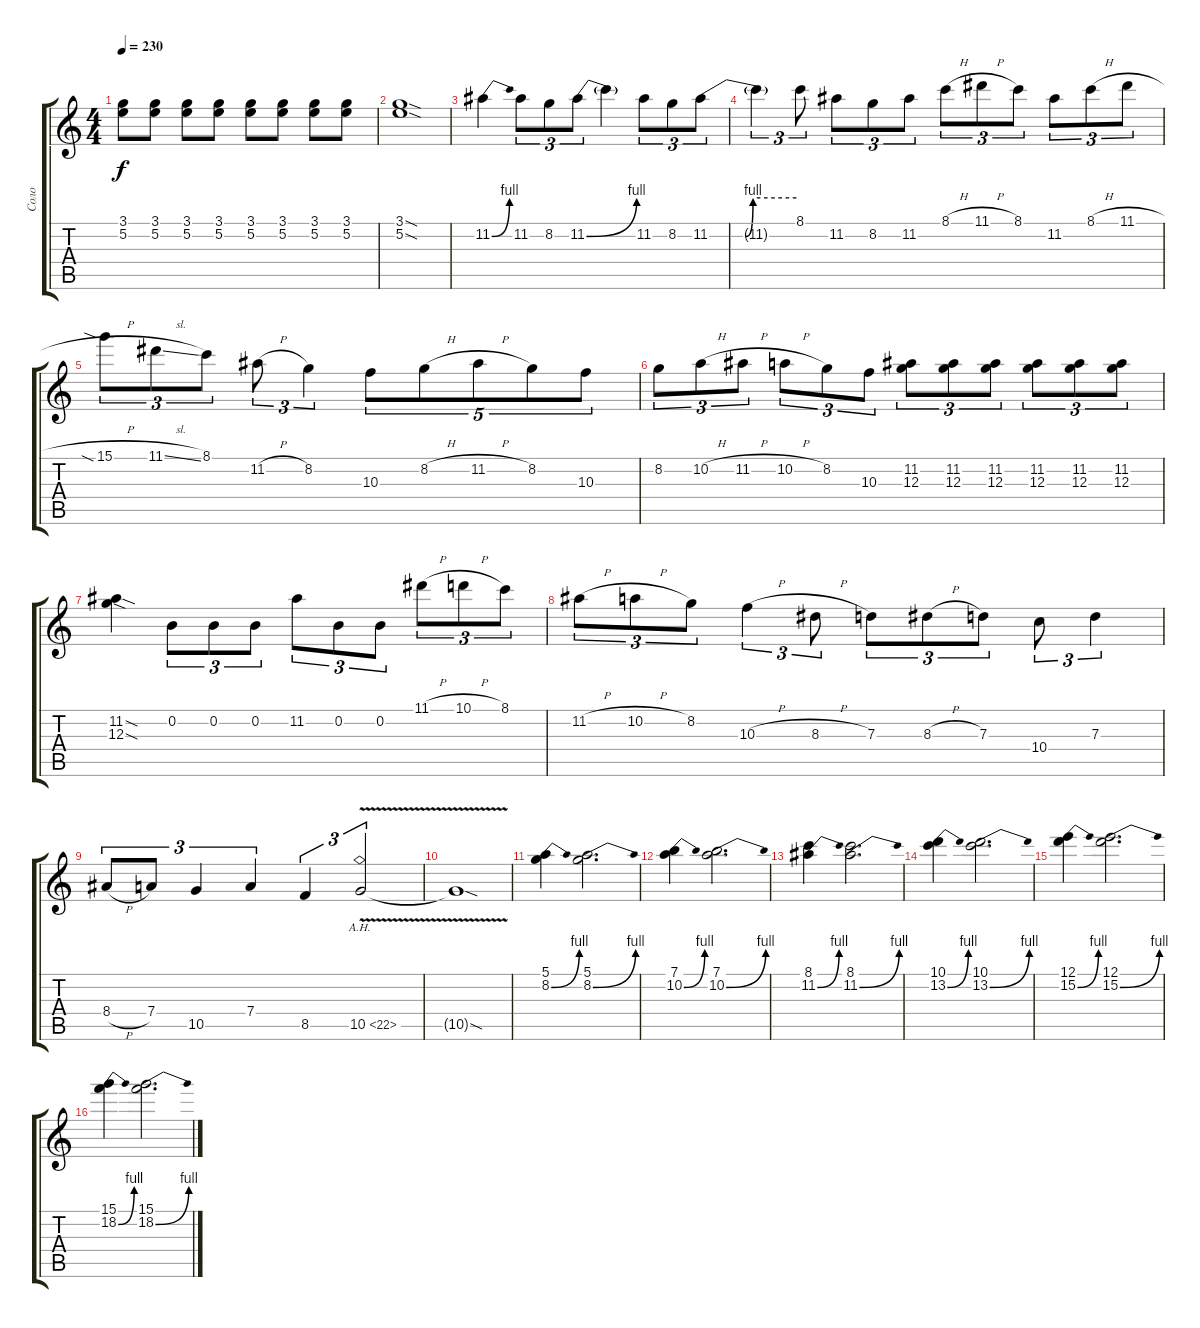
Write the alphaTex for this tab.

\track ("Соло" "Соло") {instrument distortionguitar bank 7}
\staff {score tabs}
\tuning (E4 B3 G3 D3 A2 E2) {hide}
\ts (4 4)
\tempo 230
\clef g2
\ks c
(3.1 5.2).8{dy f} (3.1 5.2).8 (3.1 5.2).8 (3.1 5.2).8 (3.1 5.2).8 (3.1 5.2).8 (3.1 5.2).8 (3.1 5.2).8 |
(3.1{sod} 5.2{sod}).1 |
11.2{be (bend 0 0 60 4)}.4 11.2.8{tu (3 2)} 8.2.8{tu (3 2)} 11.2{be (bend 0 0 60 4)}.8{tu (3 2)} 11.2{t}.4 11.2.8{tu (3 2)} 8.2.8{tu (3 2)} 11.2{be (custom 0 0 15 0 25 0 30 4 60 4)}.8{tu (3 2)} |
11.2{t}.4{tu (3 2)} 8.1.8{tu (3 2)} 11.2.8{tu (3 2)} 8.2.8{tu (3 2)} 11.2.8{tu (3 2)} 8.1{h}.8{tu (3 2)} 11.1{h}.8{tu (3 2)} 8.1.8{tu (3 2)} 11.2.8{tu (3 2)} 8.1{h}.8{tu (3 2)} 11.1{h}.8{tu (3 2)} |
15.1{sia h}.8{tu (3 2)} 11.1{sl}.8{tu (3 2)} 8.1.8{tu (3 2)} 11.2{h}.8{tu (3 2)} 8.2.4{tu (3 2)} 10.3.8{tu (5 4)} 8.2{h}.8{tu (5 4)} 11.2{h}.8{tu (5 4)} 8.2.8{tu (5 4)} 10.3.8{tu (5 4)} |
8.2.8{tu (3 2)} 10.2{h}.8{tu (3 2)} 11.2{h}.8{tu (3 2)} 10.2{h}.8{tu (3 2)} 8.2.8{tu (3 2)} 10.3.8{tu (3 2)} (11.2 12.3).8{tu (3 2)} (11.2 12.3).8{tu (3 2)} (11.2 12.3).8{tu (3 2)} (11.2 12.3).8{tu (3 2)} (11.2 12.3).8{tu (3 2)} (11.2 12.3).8{tu (3 2)} |
(11.2{sod} 12.3{sod}).4 0.2.8{tu (3 2)} 0.2.8{tu (3 2)} 0.2.8{tu (3 2)} 11.2.8{tu (3 2)} 0.2.8{tu (3 2)} 0.2.8{tu (3 2)} 11.1{h}.8{tu (3 2)} 10.1{h}.8{tu (3 2)} 8.1.8{tu (3 2)} |
11.2{h}.8{tu (3 2)} 10.2{h}.8{tu (3 2)} 8.2.8{tu (3 2)} 10.3{h}.4{tu (3 2)} 8.3{h}.8{tu (3 2)} 7.3.8{tu (3 2)} 8.3{h}.8{tu (3 2)} 7.3.8{tu (3 2)} 10.4.8{tu (3 2)} 7.3.4{tu (3 2)} |
8.4{h}.8{tu (3 2)} 7.4.8{tu (3 2)} 10.5.4{tu (3 2)} 7.4.4{tu (3 2)} 8.5.4{tu (3 2)} 10.5{ah 12 v}.2{tu (3 2)} |
10.5{sod t}.1 |
(5.1 8.2{be (bend 0 0 60 4)}).4 (5.1 8.2{be (bend 0 0 60 4)}).2{d} |
(7.1 10.2{be (bend 0 0 60 4)}).4 (7.1 10.2{be (bend 0 0 60 4)}).2{d} |
(8.1 11.2{be (bend 0 0 60 4)}).4 (8.1 11.2{be (bend 0 0 60 4)}).2{d} |
(10.1 13.2{be (bend 0 0 60 4)}).4 (10.1 13.2{be (bend 0 0 60 4)}).2{d} |
(12.1 15.2{be (bend 0 0 60 4)}).4 (12.1 15.2{be (bend 0 0 60 4)}).2{d} |
(15.1 18.2{be (bend 0 0 60 4)}).4 (15.1 18.2{be (bend 0 0 60 4)}).2{d}
